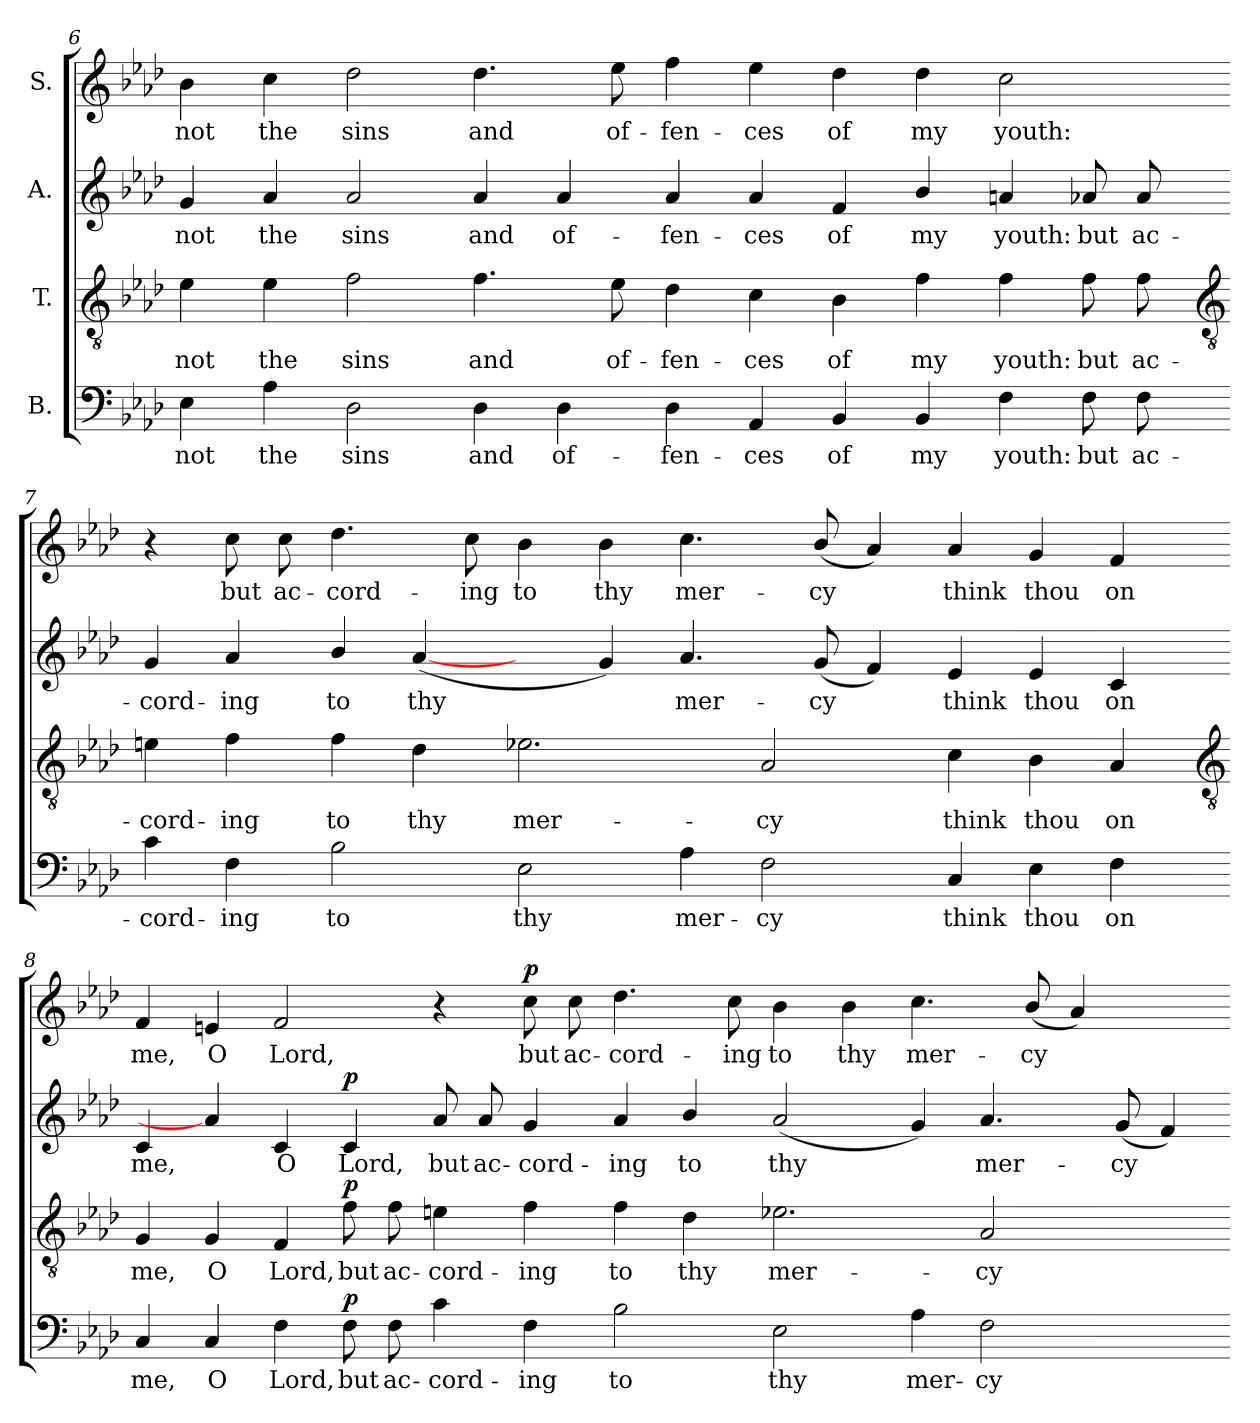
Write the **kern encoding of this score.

**kern	**text	**dynam	**kern	**text	**dynam	**kern	**text	**dynam	**kern	**text	**dynam
*part4	*part4	*part4	*part3	*part3	*part3	*part2	*part2	*part2	*part1	*part1	*part1
*staff4	*staff4	*staff4	*staff3	*staff3	*staff3	*staff2	*staff2	*staff2	*staff1	*staff1	*staff1
*I"B.	*	*	*I"T.	*	*	*I"A.	*	*	*I"S.	*	*
!!LO:LB:g=z
*clefF4	*	*	*clefGv2	*	*	*clefG2	*	*	*clefG2	*	*
*k[b-e-a-d-]	*	*	*k[b-e-a-d-]	*	*	*k[b-e-a-d-]	*	*	*k[b-e-a-d-]	*	*
*A-:	*	*	*A-:	*	*	*A-:	*	*	*A-:	*	*
=6	=6	=6	=6	=6	=6	=6	=6	=6	=6	=6	=6
!	!LO:LY:b	!	!	!LO:LY:b	!	!	!LO:LY:b	!	!	!LO:LY:b	!
4E-	not	.	4e-	not	.	4g	not	.	4b-	not	.
!	!LO:LY:b	!	!	!LO:LY:b	!	!	!LO:LY:b	!	!	!LO:LY:b	!
4A-	the	.	4e-	the	.	4a-	the	.	4cc	the	.
!	!LO:LY:b	!	!	!LO:LY:b	!	!	!LO:LY:b	!	!	!LO:LY:b	!
2D-	sins	.	2f	sins	.	2a-	sins	.	2dd-	sins	.
!	!LO:LY:b	!	!	!LO:LY:b	!	!	!LO:LY:b	!	!	!LO:LY:b	!
4D-	and	.	4.f	and	.	4a-	and	.	4.dd-	and	.
!	!LO:LY:b	!	!	!	!	!	!LO:LY:b	!	!	!	!
4D-	of-	.	.	.	.	4a-	of-	.	.	.	.
!	!	!	!	!LO:LY:b	!	!	!	!	!	!LO:LY:b	!
.	.	.	8e-	of-	.	.	.	.	8ee-	of-	.
!	!LO:LY:b	!	!	!LO:LY:b	!	!	!LO:LY:b	!	!	!LO:LY:b	!
4D-	-fen-	.	4d-	-fen-	.	4a-	-fen-	.	4ff	-fen-	.
!	!LO:LY:b	!	!	!LO:LY:b	!	!	!LO:LY:b	!	!	!LO:LY:b	!
4AA-	-ces	.	4c	-ces	.	4a-	-ces	.	4ee-	-ces	.
!	!LO:LY:b	!	!	!LO:LY:b	!	!	!LO:LY:b	!	!	!LO:LY:b	!
4BB-	of	.	4B-	of	.	4f	of	.	4dd-	of	.
!	!LO:LY:b	!	!	!LO:LY:b	!	!	!LO:LY:b	!	!	!LO:LY:b	!
4BB-	my	.	4f	my	.	4b-/	my	.	4dd-	my	.
!	!LO:LY:b	!	!	!LO:LY:b	!	!	!LO:LY:b	!	!	!LO:LY:b	!
4F	youth:	.	4f	youth:	.	4an	youth:	.	2cc	youth:	.
!	!LO:LY:b	!	!	!LO:LY:b	!	!	!LO:LY:b	!	!	!	!
8F	but	.	8f	but	.	8a-X	but	.	.	.	.
!	!LO:LY:b	!	!	!LO:LY:b	!	!	!LO:LY:b	!	!	!	!
8F	ac-	.	8f	ac-	.	8a-	ac-	.	.	.	.
!!LO:LB:g=z
=7-	=7-	=7-	=7-	=7-	=7-	=7-	=7-	=7-	=7-	=7-	=7-
*	*	*	*clefGv2	*	*	*	*	*	*	*	*
!	!LO:LY:b	!	!	!LO:LY:b	!	!	!LO:LY:b	!	!	!	!
4c	-cord-	.	4en	-cord-	.	4g	-cord-	.	4r	.	.
!	!LO:LY:b	!	!	!LO:LY:b	!	!	!LO:LY:b	!	!	!LO:LY:b	!
4F	-ing	.	4f	-ing	.	4a-	-ing	.	8cc	but	.
!	!	!	!	!	!	!	!	!	!	!LO:LY:b	!
.	.	.	.	.	.	.	.	.	8cc	ac-	.
!	!LO:LY:b	!	!	!LO:LY:b	!	!	!LO:LY:b	!	!	!LO:LY:b	!
2B-	to	.	4f	to	.	4b-/	to	.	4.dd-	-cord-	.
!	!	!	!	!LO:LY:b	!	!	!LO:LY:b	!	!	!	!
.	.	.	4d-	thy	.	(<[4a-	thy	.	.	.	.
!	!	!	!	!	!	!	!	!	!	!LO:LY:b	!
.	.	.	.	.	.	.	.	.	8cc	-ing	.
!	!LO:LY:b	!	!	!LO:LY:b	!	!	!	!	!	!LO:LY:b	!
2E-	thy	.	2.e-X	mer-	.	4ryy	.	.	4b-	to	.
!	!	!	!	!	!	!	!	!	!	!LO:LY:b	!
.	.	.	.	.	.	4g)	.	.	4b-	thy	.
!	!LO:LY:b	!	!	!	!	!	!LO:LY:b	!	!	!LO:LY:b	!
4A-	mer-	.	.	.	.	4.a-	mer-	.	4.cc	mer-	.
!	!LO:LY:b	!	!	!LO:LY:b	!	!	!	!	!	!	!
2F	-cy	.	2A-	-cy	.	.	.	.	.	.	.
!	!	!	!	!	!	!	!LO:LY:b	!	!	!LO:LY:b	!
.	.	.	.	.	.	(<8g	-cy	.	(<8b-/	-cy	.
.	.	.	.	.	.	4f)	.	.	4a-)	.	.
!	!LO:LY:b	!	!	!LO:LY:b	!	!	!LO:LY:b	!	!	!LO:LY:b	!
4C	think	.	4c	think	.	4e-	think	.	4a-	think	.
!	!LO:LY:b	!	!	!LO:LY:b	!	!	!LO:LY:b	!	!	!LO:LY:b	!
4E-	thou	.	4B-	thou	.	4e-	thou	.	4g	thou	.
!	!LO:LY:b	!	!	!LO:LY:b	!	!	!LO:LY:b	!	!	!LO:LY:b	!
4F	on	.	4A-	on	.	4c	on	.	4f	on	.
!!LO:LB:g=z
=8-	=8-	=8-	=8-	=8-	=8-	=8-	=8-	=8-	=8-	=8-	=8-
*	*	*	*clefGv2	*	*	*	*	*	*	*	*
!	!LO:LY:b	!	!	!LO:LY:b	!	!	!LO:LY:b	!	!	!LO:LY:b	!
4C	me,	.	4G	me,	.	4c	me,	.	4f	me,	.
!	!LO:LY:b	!	!	!LO:LY:b	!	!	!	!	!	!LO:LY:b	!
4C	O	.	4G	O	.	4a-]	.	.	4en	O	.
!	!LO:LY:b	!	!	!LO:LY:b	!	!	!LO:LY:b	!	!	!LO:LY:b	!
4F	Lord,	.	4F	Lord,	.	4c	O	.	2f	Lord,	.
!	!LO:LY:b	!LO:DY:a	!	!LO:LY:b	!LO:DY:a	!	!LO:LY:b	!LO:DY:a	!	!	!
8F	but	p	8f	but	p	4c	Lord,	p	.	.	.
!	!LO:LY:b	!	!	!LO:LY:b	!	!	!	!	!	!	!
8F	ac-	.	8f	ac-	.	.	.	.	.	.	.
!	!LO:LY:b	!	!	!LO:LY:b	!	!	!LO:LY:b	!	!	!	!
4c	-cord-	.	4en	-cord-	.	8a-	but	.	4r	.	.
!	!	!	!	!	!	!	!LO:LY:b	!	!	!	!
.	.	.	.	.	.	8a-	ac-	.	.	.	.
!	!LO:LY:b	!	!	!LO:LY:b	!	!	!LO:LY:b	!	!	!LO:LY:b	!LO:DY:a
4F	-ing	.	4f	-ing	.	4g	-cord-	.	8cc	but	p
!	!	!	!	!	!	!	!	!	!	!LO:LY:b	!
.	.	.	.	.	.	.	.	.	8cc	ac-	.
!	!LO:LY:b	!	!	!LO:LY:b	!	!	!LO:LY:b	!	!	!LO:LY:b	!
2B-	to	.	4f	to	.	4a-	-ing	.	4.dd-	-cord-	.
!	!	!	!	!LO:LY:b	!	!	!LO:LY:b	!	!	!	!
.	.	.	4d-	thy	.	4b-/	to	.	.	.	.
!	!	!	!	!	!	!	!	!	!	!LO:LY:b	!
.	.	.	.	.	.	.	.	.	8cc	-ing	.
!	!LO:LY:b	!	!	!LO:LY:b	!	!	!LO:LY:b	!	!	!LO:LY:b	!
2E-	thy	.	2.e-X	mer-	.	(<2a-	thy	.	4b-	to	.
!	!	!	!	!	!	!	!	!	!	!LO:LY:b	!
.	.	.	.	.	.	.	.	.	4b-	thy	.
!	!LO:LY:b	!	!	!	!	!	!	!	!	!LO:LY:b	!
4A-	mer-	.	.	.	.	4g)	.	.	4.cc	mer-	.
!	!LO:LY:b	!	!	!LO:LY:b	!	!	!LO:LY:b	!	!	!	!
2F	-cy	.	2A-	-cy	.	4.a-	mer-	.	.	.	.
!	!	!	!	!	!	!	!	!	!	!LO:LY:b	!
.	.	.	.	.	.	.	.	.	(<8b-/	-cy	.
.	.	.	.	.	.	.	.	.	4a-)	.	.
!	!	!	!	!	!	!	!LO:LY:b	!	!	!	!
.	.	.	.	.	.	(<8g	-cy	.	.	.	.
4ryy	.	.	4ryy	.	.	4f)	.	.	4ryy	.	.
=-	=-	=-	=-	=-	=-	=-	=-	=-	=-	=-	=-
*-	*-	*-	*-	*-	*-	*-	*-	*-	*-	*-	*-
